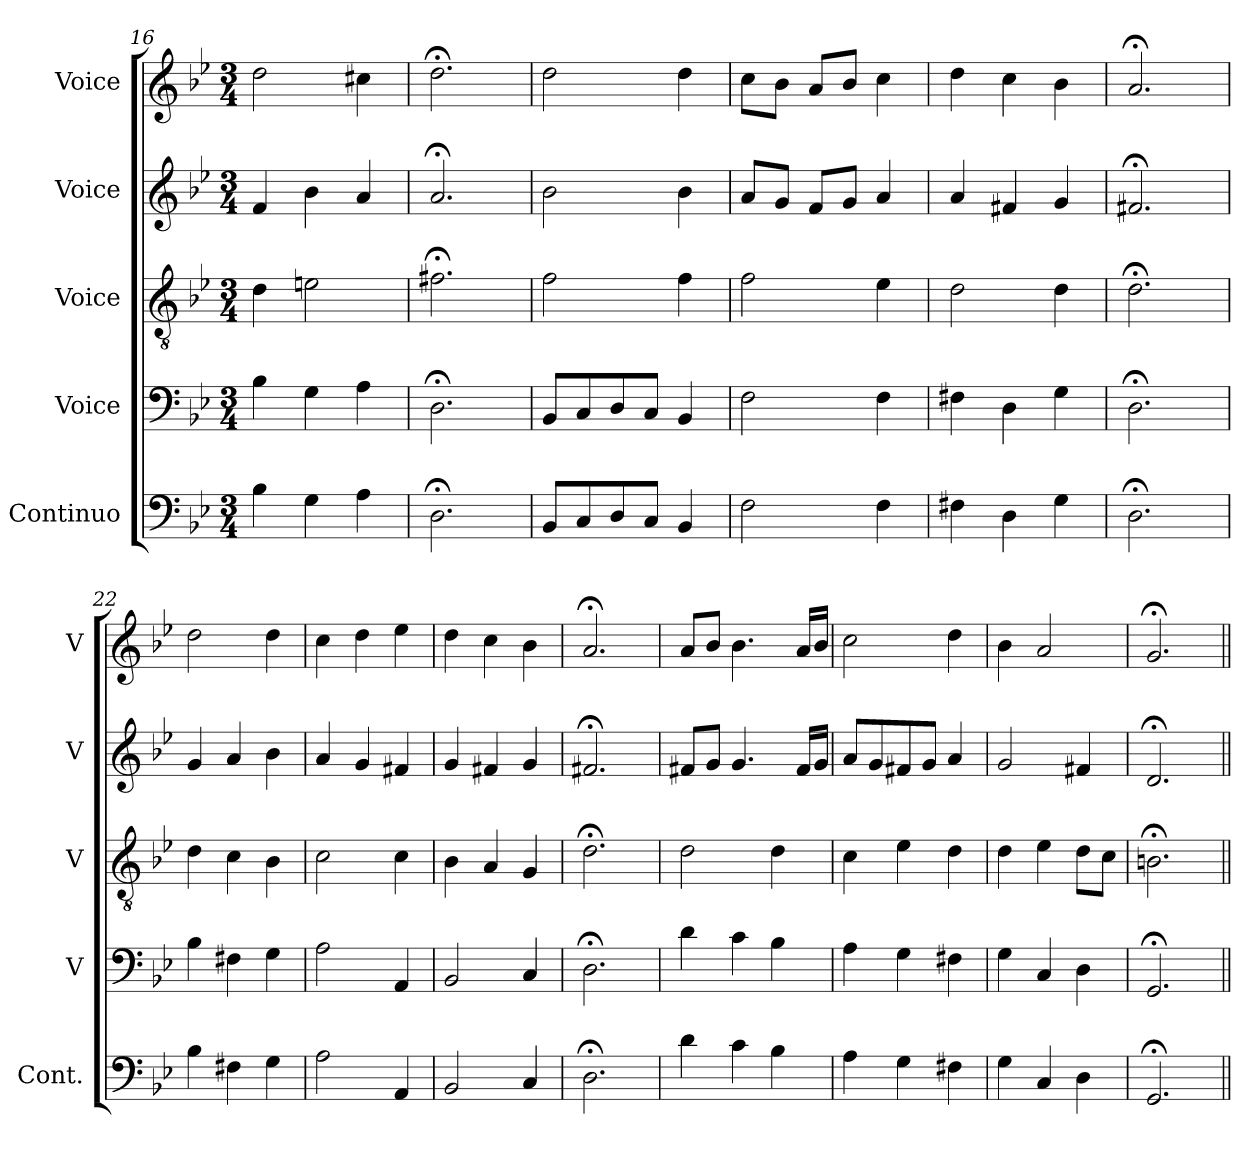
**kern	**kern	**kern	**kern	**kern
*part5	*part4	*part3	*part2	*part1
*staff5	*staff4	*staff3	*staff2	*staff1
*I"Continuo	*I"Voice	*I"Voice	*I"Voice	*I"Voice
*I'Cont.	*I'V	*I'V	*I'V	*I'V
*clefF4	*clefF4	*clefGv2	*clefG2	*clefG2
*k[b-e-]	*k[b-e-]	*k[b-e-]	*k[b-e-]	*k[b-e-]
*M3/4	*M3/4	*M3/4	*M3/4	*M3/4
=16	=16	=16	=16	=16
4B-	4B-	4d	4f	2dd
4G	4G	2en	4b-	.
4A	4A	.	4a	4cc#X
=17	=17	=17	=17	=17
2.D;<	2.D;<	2.f#X;<	2.a;<	2.dd;<
=18	=18	=18	=18	=18
8BB-L	8BB-L	2f	2b-	2dd
8C	8C	.	.	.
8D	8D	.	.	.
8CJ	8CJ	.	.	.
4BB-	4BB-	4f	4b-	4dd
=19	=19	=19	=19	=19
2F	2F	2f	8aL	8ccL
.	.	.	8gJ	8b-J
.	.	.	8fL	8aL
.	.	.	8gJ	8b-J
4F	4F	4e-	4a	4cc
=20	=20	=20	=20	=20
4F#X	4F#X	2d	4a	4dd
4D	4D	.	4f#X	4cc
4G	4G	4d	4g	4b-
=21	=21	=21	=21	=21
2.D;<	2.D;<	2.d;<	2.f#X;<	2.a;<
=22	=22	=22	=22	=22
4B-	4B-	4d	4g	2dd
4F#X	4F#X	4c	4a	.
4G	4G	4B-	4b-	4dd
=23	=23	=23	=23	=23
2A	2A	2c	4a	4cc
.	.	.	4g	4dd
4AA	4AA	4c	4f#X	4ee-
=24	=24	=24	=24	=24
2BB-	2BB-	4B-	4g	4dd
.	.	4A	4f#X	4cc
4C	4C	4G	4g	4b-
=25	=25	=25	=25	=25
2.D;<	2.D;<	2.d;<	2.f#X;<	2.a;<
=26	=26	=26	=26	=26
4d	4d	2d	8f#XL	8aL
.	.	.	8gJ	8b-J
4c	4c	.	4.g	4.b-
4B-	4B-	4d	.	.
.	.	.	16f#LL	16aLL
.	.	.	16gJJ	16b-JJ
=27	=27	=27	=27	=27
4A	4A	4c	8aL	2cc
.	.	.	8g	.
4G	4G	4e-	8f#X	.
.	.	.	8gJ	.
4F#X	4F#X	4d	4a	4dd
=28	=28	=28	=28	=28
4G	4G	4d	2g	4b-
4C	4C	4e-	.	2a
4D	4D	8dL	4f#X	.
.	.	8cJ	.	.
=29	=29	=29	=29	=29
2.GG;<	2.GG;<	2.Bn;<	2.d;<	2.g;<
=||	=||	=||	=||	=||
*-	*-	*-	*-	*-
